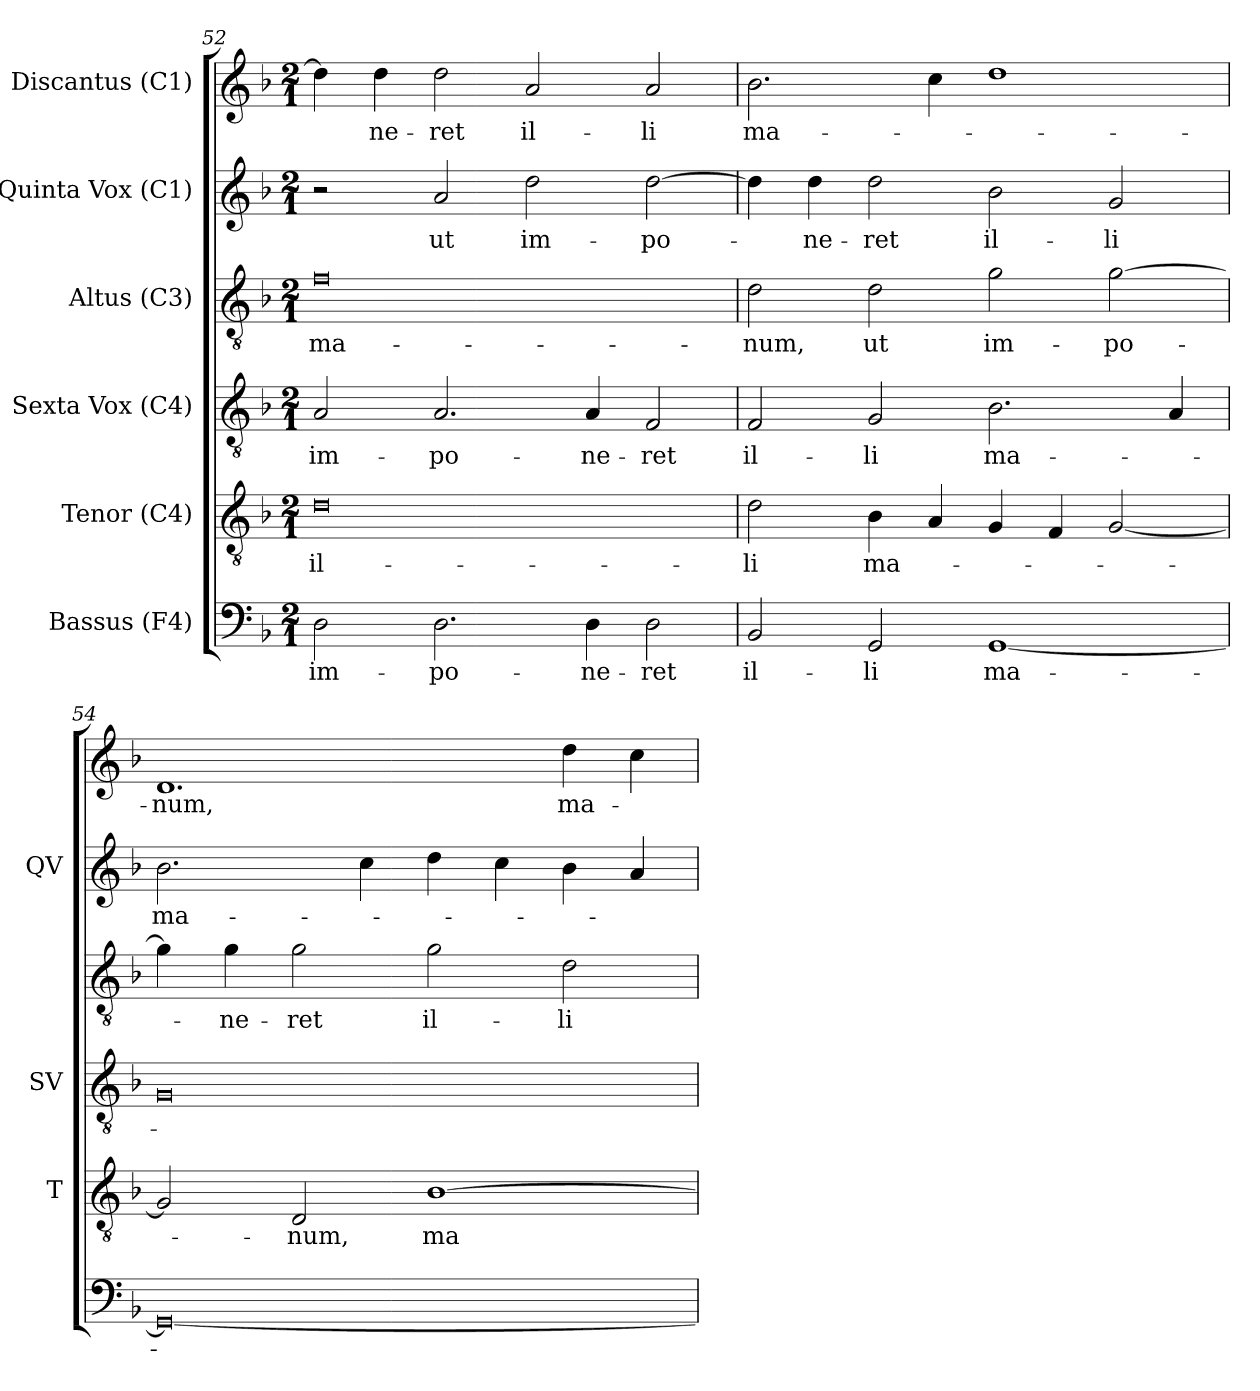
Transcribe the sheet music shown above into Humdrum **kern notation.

**kern	**text	**kern	**text	**kern	**text	**kern	**text	**kern	**text	**kern	**text
*part6	*part6	*part5	*part5	*part4	*part4	*part3	*part3	*part2	*part2	*part1	*part1
*staff6	*staff6	*staff5	*staff5	*staff4	*staff4	*staff3	*staff3	*staff2	*staff2	*staff1	*staff1
*I"Bassus (F4)	*	*I"Tenor (C4)	*	*I"Sexta Vox (C4)	*	*I"Altus (C3)	*	*I"Quinta Vox (C1)	*	*I"Discantus (C1)	*
*	*	*I'T	*	*I'SV	*	*	*	*I'QV	*	*	*
*clefF4	*	*clefGv2	*	*clefGv2	*	*clefGv2	*	*clefG2	*	*clefG2	*
*	*	*	*	*	*	*ITrd7c12	*	*	*	*	*
*k[b-]	*	*k[b-]	*	*k[b-]	*	*k[b-]	*	*k[b-]	*	*k[b-]	*
*F:	*	*F:	*	*F:	*	*F:	*	*F:	*	*F:	*
*M2/1	*	*M2/1	*	*M2/1	*	*M2/1	*	*M2/1	*	*M2/1	*
=52	=52	=52	=52	=52	=52	=52	=52	=52	=52	=52	=52
!	!LO:LY:b:color=#000000	!	!	!	!	!	!	!	!	!	!
!	!	!	!LO:LY:b:color=#000000	!	!	!	!	!	!	!	!
!	!	!	!	!	!LO:LY:b:color=#000000	!	!	!	!	!	!
!	!	!	!	!	!	!	!LO:LY:b:color=#000000	!	!	!	!
2Di\	im-	0di	il-	2Ai/	im-	0Fi	ma-	2r	.	4ddi\]	.
!	!	!	!	!	!	!	!	!	!	!	!LO:LY:b:color=#000000
.	.	.	.	.	.	.	.	.	.	4ddi\	-ne-
!	!LO:LY:b:color=#000000	!	!	!	!	!	!	!	!	!	!
!	!	!	!	!	!LO:LY:b:color=#000000	!	!	!	!	!	!
!	!	!	!	!	!	!	!	!	!LO:LY:b:color=#000000	!	!
!	!	!	!	!	!	!	!	!	!	!	!LO:LY:b:color=#000000
2.Di\	-po-	.	.	2.Ai/	-po-	.	.	2ai/	ut	2ddi\	-ret
!	!	!	!	!	!	!	!	!	!LO:LY:b:color=#000000	!	!
!	!	!	!	!	!	!	!	!	!	!	!LO:LY:b:color=#000000
.	.	.	.	.	.	.	.	2ddi\	im-	2ai/	il-
!	!LO:LY:b:color=#000000	!	!	!	!	!	!	!	!	!	!
!	!	!	!	!	!LO:LY:b:color=#000000	!	!	!	!	!	!
4Di\	-ne-	.	.	4Ai/	-ne-	.	.	.	.	.	.
!	!LO:LY:b:color=#000000	!	!	!	!	!	!	!	!	!	!
!	!	!	!	!	!LO:LY:b:color=#000000	!	!	!	!	!	!
!	!	!	!	!	!	!	!	!	!LO:LY:b:color=#000000	!	!
!	!	!	!	!	!	!	!	!	!	!	!LO:LY:b:color=#000000
2Di\	-ret	.	.	2Fi/	-ret	.	.	[2ddi\	-po-	2ai/	-li
!!LO:PB:g=z
=53	=53	=53	=53	=53	=53	=53	=53	=53	=53	=53	=53
!	!LO:LY:b:color=#000000	!	!	!	!	!	!	!	!	!	!
!	!	!	!LO:LY:b:color=#000000	!	!	!	!	!	!	!	!
!	!	!	!	!	!LO:LY:b:color=#000000	!	!	!	!	!	!
!	!	!	!	!	!	!	!LO:LY:b:color=#000000	!	!	!	!
!	!	!	!	!	!	!	!	!	!	!	!LO:LY:b:color=#000000
2BB-i/	il-	2di\	-li	2Fi/	il-	2Di\	-num,	4ddi\]	.	2.b-i\	ma-
!	!	!	!	!	!	!	!	!	!LO:LY:b:color=#000000	!	!
.	.	.	.	.	.	.	.	4ddi\	-ne-	.	.
!	!LO:LY:b:color=#000000	!	!	!	!	!	!	!	!	!	!
!	!	!	!LO:LY:b:color=#000000	!	!	!	!	!	!	!	!
!	!	!	!	!	!LO:LY:b:color=#000000	!	!	!	!	!	!
!	!	!	!	!	!	!	!LO:LY:b:color=#000000	!	!	!	!
!	!	!	!	!	!	!	!	!	!LO:LY:b:color=#000000	!	!
2GGi/	-li	4B-i\	ma-	2Gi/	-li	2Di\	ut	2ddi\	-ret	.	.
.	.	4Ai/	.	.	.	.	.	.	.	4cci\	.
!	!LO:LY:b:color=#000000	!	!	!	!	!	!	!	!	!	!
!	!	!	!	!	!LO:LY:b:color=#000000	!	!	!	!	!	!
!	!	!	!	!	!	!	!LO:LY:b:color=#000000	!	!	!	!
!	!	!	!	!	!	!	!	!	!LO:LY:b:color=#000000	!	!
[1GGi	ma-	4Gi/	.	2.B-i\	ma-	2Gi\	im-	2b-i\	il-	1ddi	.
.	.	4Fi/	.	.	.	.	.	.	.	.	.
!	!	!	!	!	!	!	!LO:LY:b:color=#000000	!	!	!	!
!	!	!	!	!	!	!	!	!	!LO:LY:b:color=#000000	!	!
.	.	[2Gi/	.	.	.	[2Gi\	-po-	2gi/	-li	.	.
.	.	.	.	4Ai/	.	.	.	.	.	.	.
=54	=54	=54	=54	=54	=54	=54	=54	=54	=54	=54	=54
!	!	!	!	!	!	!	!	!	!LO:LY:b:color=#000000	!	!
!	!	!	!	!	!	!	!	!	!	!	!LO:LY:b:color=#000000
0GGi_	.	2Gi/]	.	0Gi	.	4Gi\]	.	2.b-i\	ma-	1.di	-num,
!	!	!	!	!	!	!	!LO:LY:b:color=#000000	!	!	!	!
.	.	.	.	.	.	4Gi\	-ne-	.	.	.	.
!	!	!	!LO:LY:b:color=#000000	!	!	!	!	!	!	!	!
!	!	!	!	!	!	!	!LO:LY:b:color=#000000	!	!	!	!
.	.	2Di/	-num,	.	.	2Gi\	-ret	.	.	.	.
.	.	.	.	.	.	.	.	4cci\	.	.	.
!	!	!	!LO:LY:b:color=#000000	!	!	!	!	!	!	!	!
!	!	!	!	!	!	!	!LO:LY:b:color=#000000	!	!	!	!
.	.	[1B-i	ma-	.	.	2Gi\	il-	4ddi\	.	.	.
.	.	.	.	.	.	.	.	4cci\	.	.	.
!	!	!	!	!	!	!	!LO:LY:b:color=#000000	!	!	!	!
!	!	!	!	!	!	!	!	!	!	!	!LO:LY:b:color=#000000
.	.	.	.	.	.	2Di\	-li	4b-i\	.	4ddi\	ma-
.	.	.	.	.	.	.	.	4ai/	.	4cci\	.
=	=	=	=	=	=	=	=	=	=	=	=
*-	*-	*-	*-	*-	*-	*-	*-	*-	*-	*-	*-
